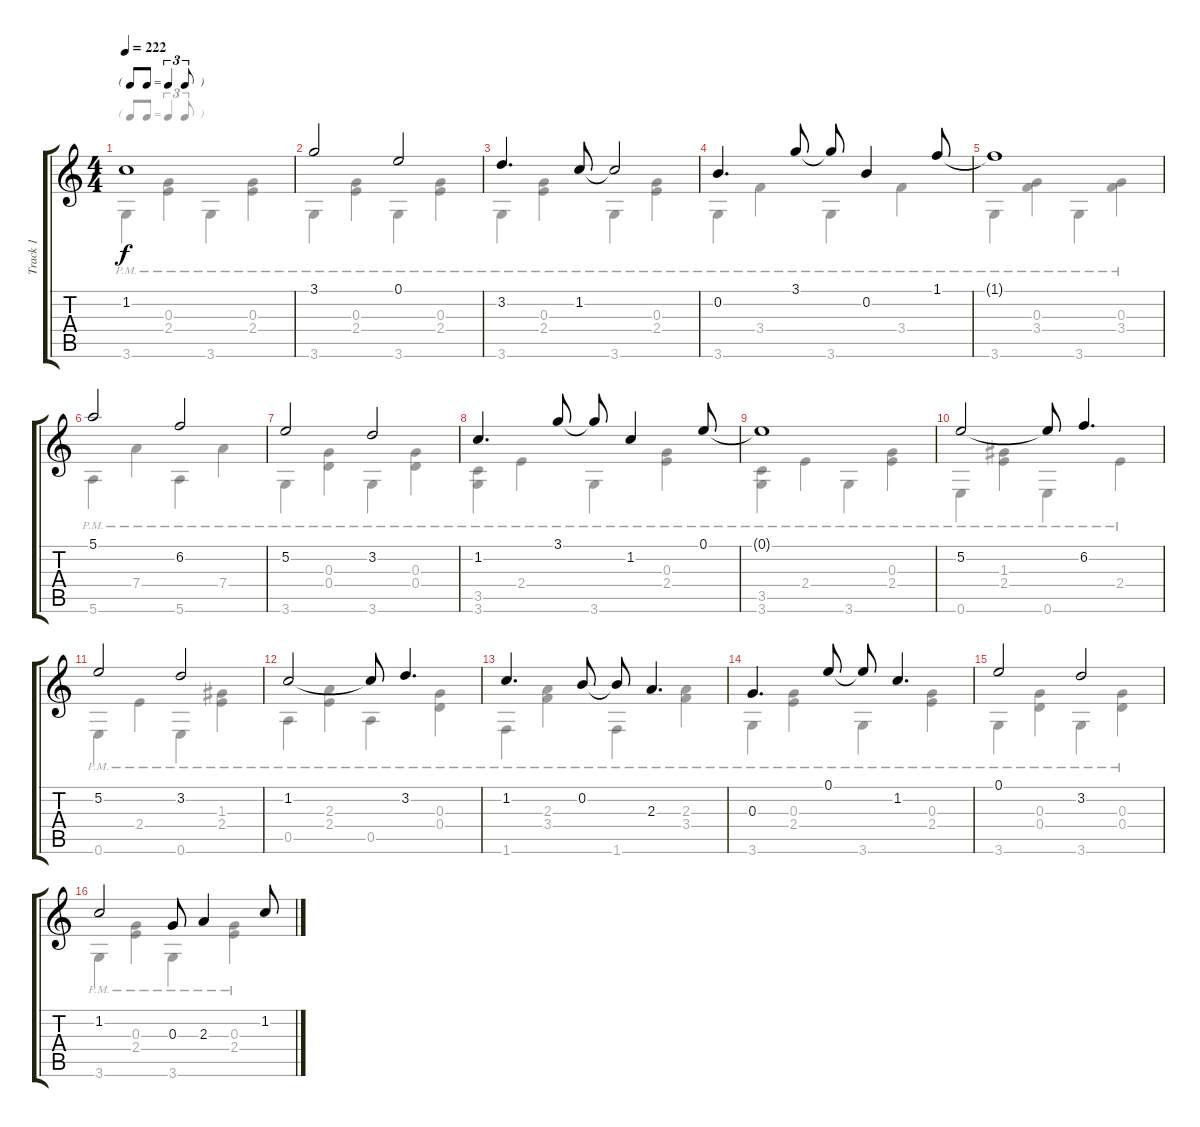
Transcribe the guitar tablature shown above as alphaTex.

\track ("Track 1" "Track 1") {instrument electricguitarjazz}
\staff {score tabs}
\tuning (E4 B3 G3 D3 A2 E2) {hide}
\voice
\ts (4 4)
\tf triplet8th
\tempo 222
\clef g2
\ks c
1.2{t}.1{dy f} |
3.1.2 0.1.2 |
3.2.4{d} 1.2.8 1.2{t}.2 |
0.2.4{d} 3.1.8 3.1{t}.8 0.2.4 1.1.8 |
1.1{t}.1 |
5.1.2 6.2.2 |
5.2.2 3.2.2 |
1.2.4{d} 3.1.8 3.1{t}.8 1.2.4 0.1.8 |
0.1{t}.1 |
5.2.2 5.2{t}.8 6.2.4{d} |
5.2.2 3.2.2 |
1.2.2 1.2{t}.8 3.2.4{d} |
1.2.4{d} 0.2.8 0.2{t}.8 2.3.4{d} |
0.3.4{d} 0.1.8 0.1{t}.8 1.2.4{d} |
0.1.2 3.2.2 |
1.2.2 0.3.8 2.3.4 1.2.8
\voice
\clef g2
\ottava regular
\simile none
\ks c
3.6{pm}.4{dy f} (0.3{pm} 2.4{pm}).4 3.6{pm}.4 (0.3{pm} 2.4{pm}).4 |
3.6{pm}.4 (0.3{pm} 2.4{pm}).4 3.6{pm}.4 (0.3{pm} 2.4{pm}).4 |
3.6{pm}.4 (0.3{pm} 2.4{pm}).4 3.6{pm}.4 (0.3{pm} 2.4{pm}).4 |
3.6{pm}.4 3.4{pm}.4 3.6{pm}.4 3.4{pm}.4 |
3.6{pm}.4 (0.3{pm} 3.4{pm}).4 3.6{pm}.4 (0.3{pm} 3.4{pm}).4 |
5.6{pm}.4 7.4{pm}.4 5.6{pm}.4 7.4{pm}.4 |
3.6{pm}.4 (0.3{pm} 0.4{pm}).4 3.6{pm}.4 (0.3{pm} 0.4{pm}).4 |
(3.5{pm} 3.6{pm}).4 2.4{pm}.4 3.6{pm}.4 (0.3{pm} 2.4{pm}).4 |
(3.5{pm} 3.6{pm}).4 2.4{pm}.4 3.6{pm}.4 (0.3{pm} 2.4{pm}).4 |
0.6{pm}.4 (1.3{pm} 2.4{pm}).4 0.6{pm}.4 2.4{pm}.4 |
0.6{pm}.4 2.4{pm}.4 0.6{pm}.4 (1.3{pm} 2.4{pm}).4 |
0.5{pm}.4 (2.3{pm} 2.4{pm}).4 0.5{pm}.4 (0.3{pm} 0.4{pm}).4 |
1.6{pm}.4 (2.3{pm} 3.4{pm}).4 1.6{pm}.4 (2.3{pm} 3.4{pm}).4 |
3.6{pm}.4 (0.3{pm} 2.4{pm}).4 3.6{pm}.4 (0.3{pm} 2.4{pm}).4 |
3.6{pm}.4 (0.3{pm} 0.4{pm}).4 3.6{pm}.4 (0.3{pm} 0.4{pm}).4 |
3.6{pm}.4 (0.3{pm} 2.4{pm}).4 3.6{pm}.4 (0.3{pm} 2.4{pm}).4
